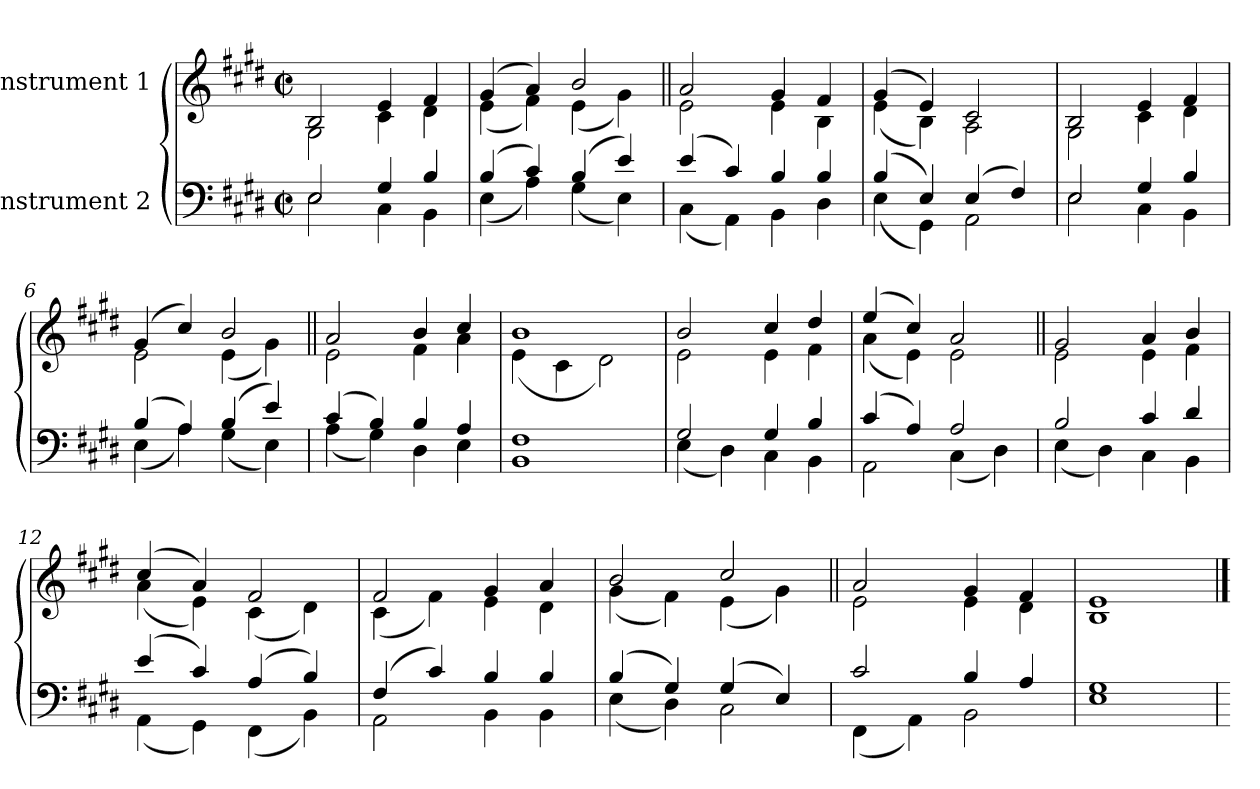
**kern	**kern
*part2	*part1
*staff2	*staff1
*I"Instrument 2	*I"Instrument 1
!!LO:PB:g=z
*stria5	*stria5
*clefF4	*clefG2
*k[f#c#g#d#]	*k[f#c#g#d#]
*E:	*E:
*M2/2	*M2/2
*met(c|)	*met(c|)
=1	=1
*^	*^
2E/	2E\	2B/	2G#\
4G#/	4C#\	4e/	4c#\
4B/	4BB\	4f#/	4d#\
=2	=2	=2	=2
(>4B/	(<4E\	(>4g#/	(<4e\
4c#/)	4A\)	4a/)	4f#\)
(>4B/	(<4G#\	2b/	(<4e\
4e/)	4E\)	.	4g#\)
=3	=3	=3||	=3||
(>4e/	(<4C#\	2a/	2e\
4c#/)	4AA\)	.	.
4B/	4BB\	4g#/	4e\
4B/	4D#\	4f#/	4B\
=4	=4	=4	=4
(>4B/	(<4E\	(>4g#/	(<4e\
4E/)	4GG#\)	4e/)	4B\)
(>4E/	2AA\	2c#/	2A\
4F#/)	.	.	.
!!LO:LB:g=z	!!
=5	=5	=5	=5
2E/	2E\	2B/	2G#\
4G#/	4C#\	4e/	4c#\
4B/	4BB\	4f#/	4d#\
=6	=6	=6	=6
(>4B/	(<4E\	(>4g#/	2e\
4A/)	4A\)	4cc#/)	.
(>4B/	(<4G#\	2b/	(<4e\
4e/)	4E\)	.	4g#\)
=7	=7	=7||	=7||
(>4c#/	(<4A\	2a/	2e\
4B/)	4G#\)	.	.
4B/	4D#\	4b/	4f#\
4A/	4E\	4cc#/	4a\
*v	*v	*	*
=8	=8	=8
1F# 1BB	1b	(<4e\
.	.	4c#\
.	.	2d#\)
!!LO:LB:g=z	!!
=9	=9	=9
*^	*	*
2G#/	(<4E\	2b/	2e\
.	4D#\)	.	.
4G#/	4C#\	4cc#/	4e\
4B/	4BB\	4dd#/	4f#\
=10	=10	=10	=10
(>4c#/	2AA\	(>4ee/	(<4a\
4A/)	.	4cc#/)	4e\)
2A/	(<4C#\	2a/	2e\
.	4D#\)	.	.
=11	=11	=11||	=11||
2B/	(<4E\	2g#/	2e\
.	4D#\)	.	.
4c#/	4C#\	4a/	4e\
4d#/	4BB\	4b/	4f#\
=12	=12	=12	=12
(>4e/	(<4AA\	(>4cc#/	(<4a\
4c#/)	4GG#\)	4a/)	4e\)
(>4A/	(<4FF#\	2f#/	(<4c#\
4B/)	4BB\)	.	4d#\)
!!LO:LB:g=z	!!
=13	=13	=13	=13
(>4F#/	2AA\	2f#/	(<4c#\
4c#/)	.	.	4f#\)
4B/	4BB\	4g#/	4e\
4B/	4BB\	4a/	4d#\
=14	=14	=14	=14
(>4B/	(<4E\	2b/	(<4g#\
4G#/)	4D#\)	.	4f#\)
(>4G#/	2C#\	2cc#/	(<4e\
4E/)	.	.	4g#\)
=15	=15	=15||	=15||
2c#/	(<4FF#\	2a/	2e\
.	4AA\)	.	.
4B/	2BB\	4g#/	4e\
4A/	.	4f#/	4d#\
*v	*v	*	*
*	*v	*v
=16	=16
1G# 1E	1e 1B
=	==
*-	*-
